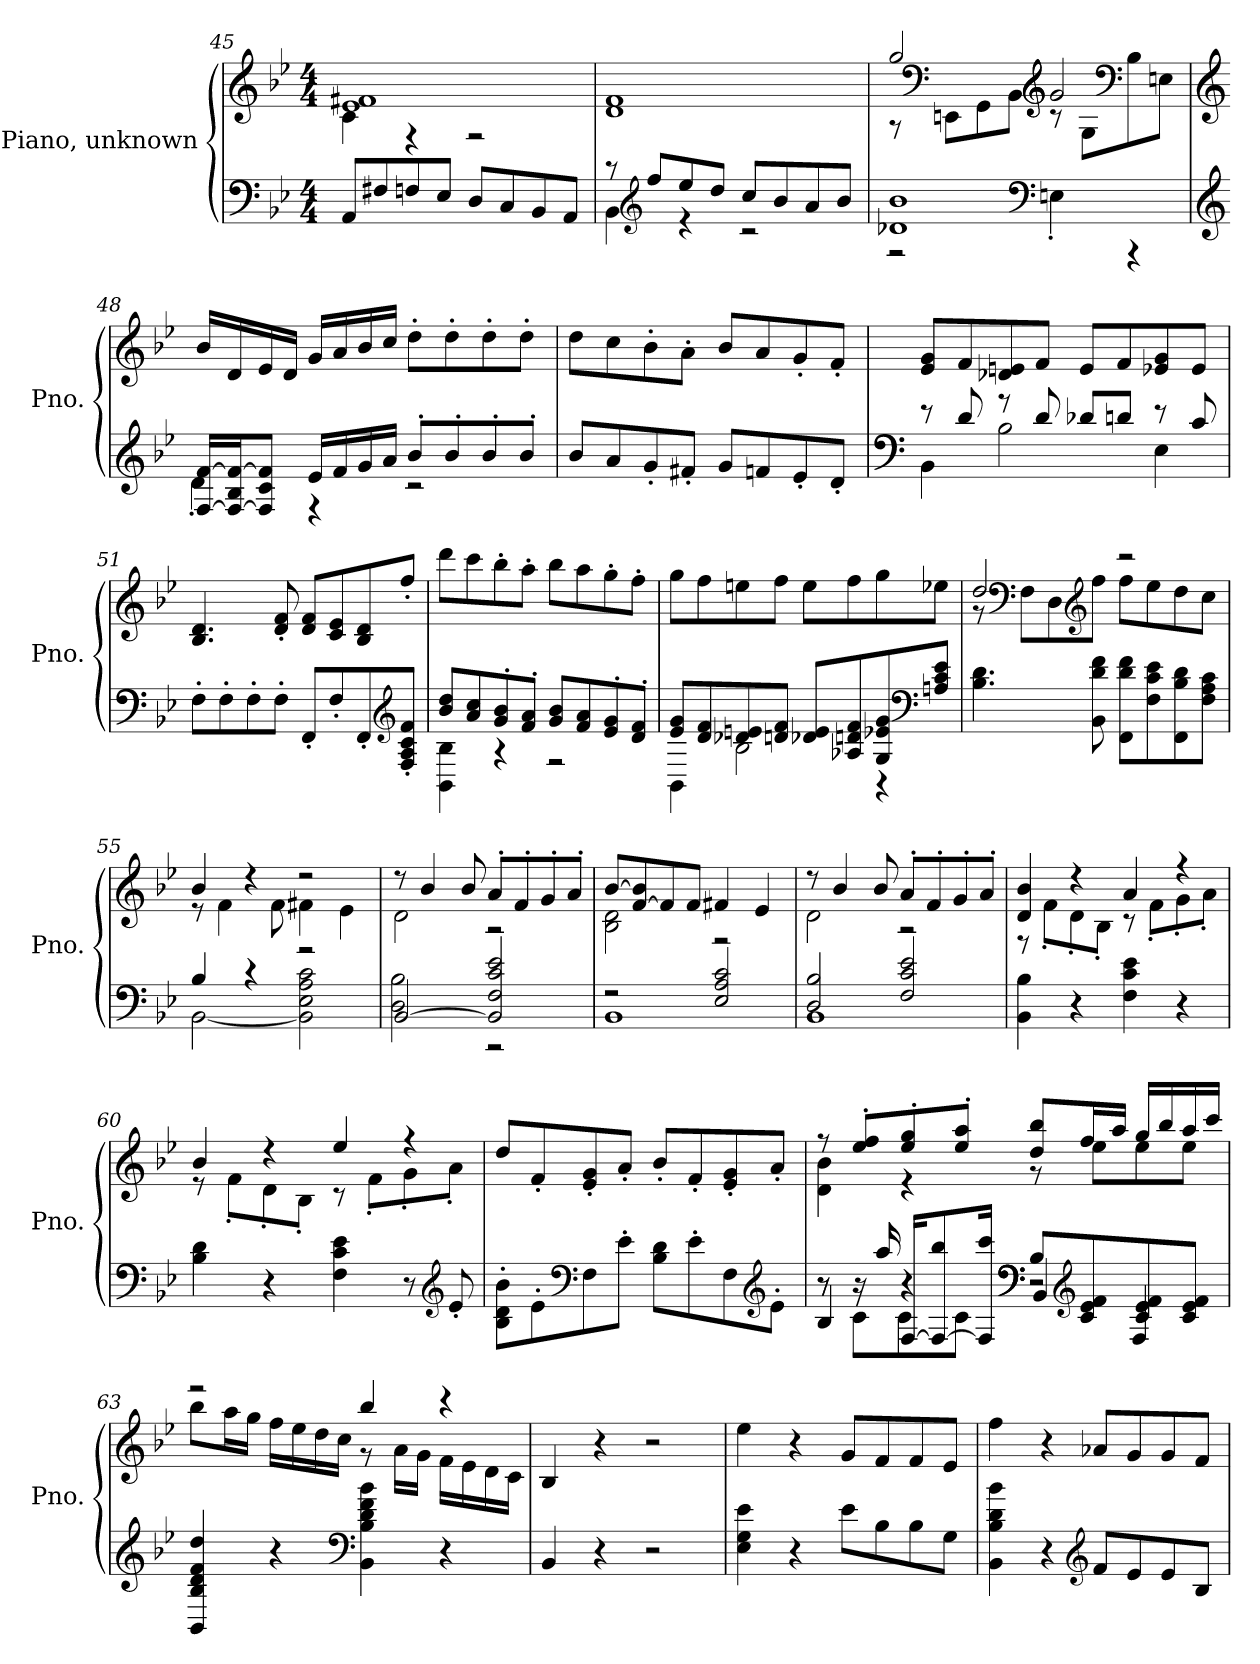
**kern	**kern
*part1	*part1
*staff2	*staff1
*I"Piano, unknown	*
*I'Pno.	*
*clefF4	*clefG2
*k[b-e-]	*k[b-e-]
*M4/4	*M4/4
=45	=45
*	*^
8AA/L	1e- 1f#X	4c\
8F#X/	.	.
8Fn/	.	4r
8E-/J	.	.
8D/L	.	2r
8C/	.	.
8BB-/	.	.
8AA/J	.	.
*	*v	*v
=46	=46
*^	*
8r	4BB-\	1d 1f
*clefG2	*	*
8ff/L	.	.
8ee-/	4r	.
8dd/J	.	.
8cc/L	2r	.
8b-/	.	.
8a/	.	.
8b-/J	.	.
!!LO:PB:g=z
=47	=47	=47
*	*	*^
1d-X 1b-	2r	2gg/	8r
*	*	*clefF4	*
.	.	.	8EEn\L
.	.	.	8GG\
.	.	.	8BB-\J
*clefF4	*	*clefG2	*
.	4En'\	2g/	8r
.	.	.	8G\L
*	*	*clefF4	*
.	4r	.	8B-\
.	.	.	8En\J
*	*	*v	*v
=48	=48	=48
*clefG2	*	*clefG2
[16F/ [16f/LL	4d'\	16b-/LL
16F/_ 16B-/ 16f/_J	.	16d/
8F/] 8c/ 8f/]J	.	16e-/
.	.	16d/JJ
16e-/LL	4r	16g/LL
16f/	.	16a/
16g/	.	16b-/
16a/JJ	.	16cc/JJ
8b-'/L	2r	8dd'\L
8b-'/	.	8dd'\
8b-'/	.	8dd'\
8b-'/J	.	8dd'\J
*v	*v	*
=49	=49
8b-/L	8dd\L
8a/	8cc\
8g'/	8b-'\
8f#X'/J	8a'\J
8g/L	8b-/L
8fn/	8a/
8e-'/	8g'/
8d'/J	8f'/J
!!LO:LB:g=z
=50	=50
*clefF4	*
*^	*
8r	4BB-\	8e-/ 8g/L
8d/	.	8f/
8r	2B-\	8d-X/ 8en/
8d/	.	8f/J
8d-X/L	.	8e/L
8dn/J	.	8f/
8r	4E-\	8e-X/ 8g/
8c/	.	8e-/J
*v	*v	*
=51	=51
8F'\L	4.B-/ 4.d/
8F'\	.
8F'\	.
8F'\J	8d/' 8f/'
8FF'/L	8d/ 8f/L
8F'/	8c/ 8e-/
8FF'/	8B-/ 8d/
*clefG2	*
8F/' 8A/' 8c/' 8f/'J	8ff'/J
=52	=52
*^	*
8b-/ 8dd/L	4BB-\ 4B-\	8ddd\L
8a/ 8cc/	.	8ccc\
8g/' 8b-/'	4r	8bb-'\
8f/' 8a/'J	.	8aa'\J
8g/ 8b-/L	2r	8bb-\L
8f/ 8a/	.	8aa\
8e-/' 8g/'	.	8gg'\
8d/' 8f/'J	.	8ff'\J
!!LO:LB:g=z
=53	=53	=53
8e-/ 8g/L	4BB-\	8gg\L
8d/ 8f/	.	8ff\
8d-X/ 8en/	2B-\	8een\
8dn/ 8f/J	.	8ff\J
8d-X/ 8e/L	.	8ee\L
8A-X/ 8dn/ 8f/	.	8ff\
8G/ 8e-X/ 8g/	4r	8gg\
*clefF4	*	*
8An/ 8c/ 8e-/J	.	8ee-X\J
*v	*v	*
=54	=54
*	*^
4.B-\ 4.d\	2dd/	8r
*	*clefF4	*
.	.	8F\L
.	.	8D\
*	*clefG2	*
8BB-\ 8d\ 8f\	.	8ff\J
8FF\ 8d\ 8f\L	2r	8ff\L
8F\ 8c\ 8e-\	.	8ee-\
8FF\ 8B-\ 8d\	.	8dd\
8F\ 8A\ 8c\J	.	8cc\J
=55	=55	=55
*^	*	*
4B-/	[2BB-\	4b-/	8r
.	.	.	4f\
4r	.	4r	.
.	.	.	8f\
2r	2BB-\] 2E-\ 2A\ 2c\	2r	4f#X\
.	.	.	4e-\
!!LO:LB:g=z	!!
=56	=56	=56	=56
[2BB-/	2D\ 2B-\	8r	2d\
.	.	4b-/	.
.	.	8b-/	.
2BB-/] 2F/ 2c/ 2e-/	2r	8a'/L	2r
.	.	8f'/	.
.	.	8g'/	.
.	.	8a'/J	.
=57	=57	=57	=57
2r	1BB-	[8b-/L	2B-\ 2d\
.	.	[8f/ 8b-/]	.
.	.	8f/]	.
.	.	8f/J	.
2E-/ 2A/ 2c/	.	4f#X/	2r
.	.	4e-/	.
=58	=58	=58	=58
2D/ 2B-/	1BB-	8r	2d\
.	.	4b-/	.
.	.	8b-/	.
2F/ 2c/ 2e-/	.	8a'/L	2r
.	.	8f'/	.
.	.	8g'/	.
.	.	8a'/J	.
*v	*v	*	*
=59	=59	=59
4BB-\ 4B-\	4d/ 4b-/	8r
.	.	8f'\L
4r	4r	8d'\
.	.	8B-'\J
4F\ 4c\ 4e-\	4a/	8r
.	.	8f'\L
4r	4r	8g'\
.	.	8a'\J
=60	=60	=60
4B-\ 4d\	4b-/	8r
.	.	8f'\L
4r	4r	8d'\
.	.	8B-'\J
4F\ 4c\ 4e-\	4ee-/	8r
.	.	8f'\L
8r	4r	8g'\
*clefG2	*	*
8e-'/	.	8a'\J
*	*v	*v
!!LO:LB:g=z
=61	=61
8B-\' 8d\' 8b-\'L	8dd/L
8e-'\	8f'/
*clefF4	*
8F\	8e-/' 8g/'
8e-'\J	8a'/J
8B-\ 8d\L	8b-'/L
8e-'\	8f'/
8F\	8e-/' 8g/'
*clefG2	*
8e-'\J	8a'/J
=62	=62
*^	*^
*	*^	*	*
8r	8r	4B-/	8r	4d\ 4b-\
16r	8c\L	.	8ee-/' 8ff/'L	.
16aa/	.	.	.	.
[16F/KL	8c\	4r	8ee-/' 8gg/'	4r
8F/_ 8bb-/	.	.	.	.
.	8c\J	.	8ee-/' 8aa/'J	.
16F/] 16ccc/Jk	.	.	.	.
*clefF4	*	*	*	*
8B-/L	2r	4BB-/	8dd/ 8bb-/L	8r
*clefG2	*	*	*	*
8c/ 8e-/ 8f/	.	.	16ff/L	8ee-\L
.	.	.	16aa/JJ	.
8c/ 8e-/ 8f/	.	4F/	16gg/LL	8ee-\
.	.	.	16bb-/	.
8c/ 8e-/ 8f/J	.	.	16aa/	8ee-\J
.	.	.	16ccc/JJ	.
*v	*v	*v	*	*
!!LO:LB:g=z	!!
=63	=63	=63
4BB-/ 4B-/ 4d/ 4f/ 4dd/	2r	8bb-\L
.	.	16aa\L
.	.	16gg\JJ
4r	.	16ff\LL
.	.	16ee-\
.	.	16dd\
.	.	16cc\JJ
*clefF4	*	*
4BB-\ 4B-\ 4d\ 4f\ 4b-\	4bb-/	8r
.	.	16a\LL
.	.	16g\JJ
4r	4r	16f\LL
.	.	16e-\
.	.	16d\
.	.	16c\JJ
*	*v	*v
=64	=64
4BB-/	4B-/
4r	4r
2r	2r
=65	=65
4E-\ 4G\ 4e-\	4ee-\
4r	4r
8e-\L	8g/L
8B-\	8f/
8B-\	8f/
8G\J	8e-/J
=66	=66
4BB-\ 4B-\ 4d\ 4b-\	4ff\
4r	4r
*clefG2	*
8f/L	8a-X/L
8e-/	8g/
8e-/	8g/
8B-/J	8f/J
=	=
*-	*-
